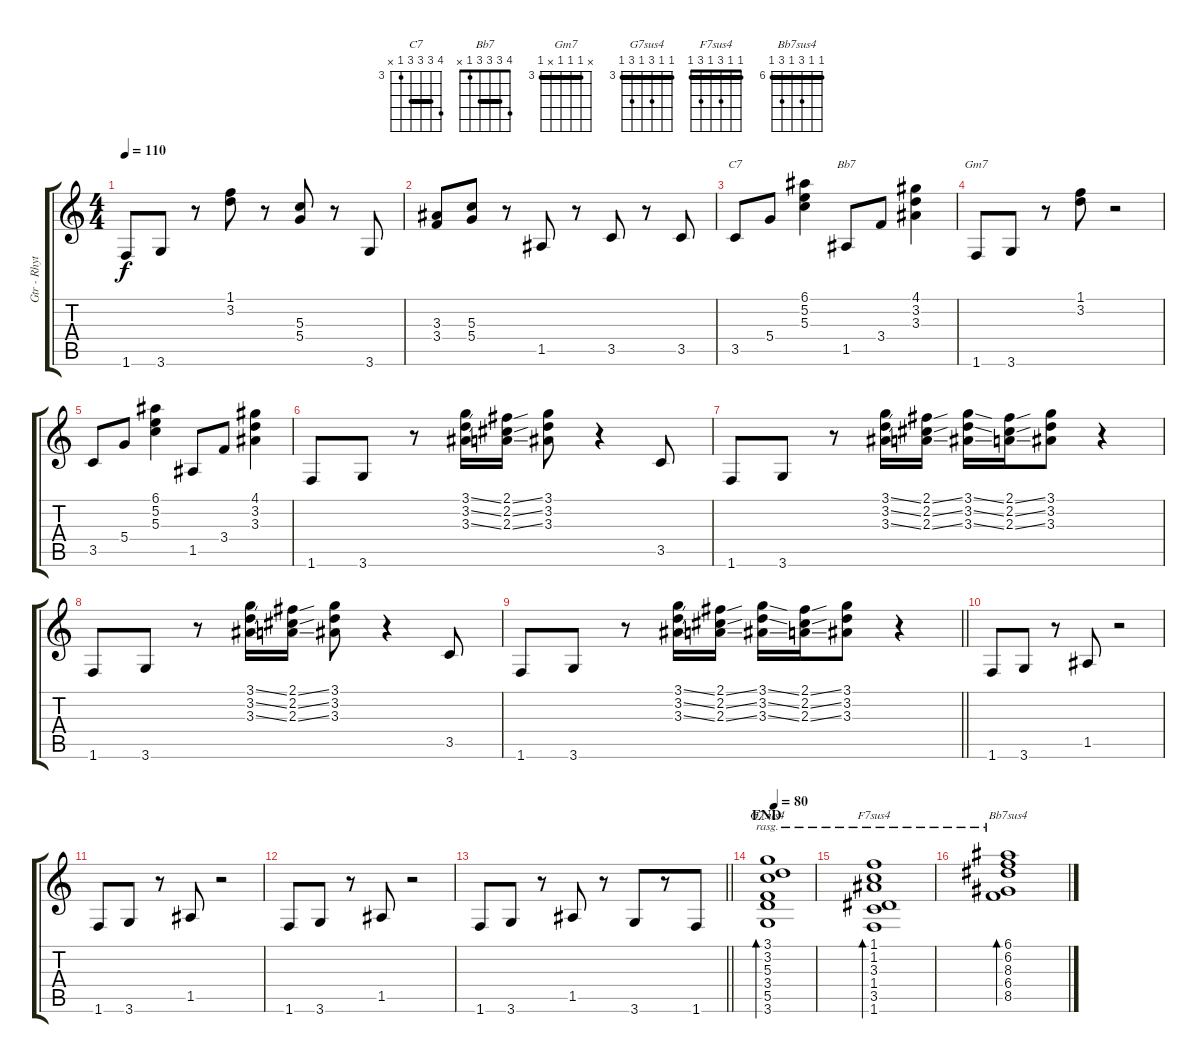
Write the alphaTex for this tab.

\track ("Gtr - Rhythm " "Gtr - Rhyt") {instrument overdrivenguitar}
\staff {score tabs}
\tuning (E4 B3 G3 D3 A2 E2) {hide}
\chord ("C7" 6 5 5 5 3 x) {firstfret 3 barre 5}
\chord ("Bb7" 4 3 3 3 1 x) {barre 3}
\chord ("Gm7" x 3 3 3 x 3) {firstfret 3 barre 3}
\chord ("G7sus4" 3 3 5 3 5 3) {firstfret 3 barre 3}
\chord ("F7sus4" 1 1 3 1 3 1) {barre 1}
\chord ("Bb7sus4" 6 6 8 6 8 6) {firstfret 6 barre 6}
\ts (4 4)
\tempo 110
\clef g2
\ks c
1.6.8{dy f} 3.6.8 r.8 (1.1 3.2).8 r.8 (5.3 5.4).8 r.8 3.6.8 |
(3.3 3.4).8 (5.3 5.4).8 r.8 1.5.8 r.8 3.5.8 r.8 3.5.8 |
3.5.8{ch "C7"} 5.4.8 (6.1 5.2 5.3).4 1.5.8{ch "Bb7"} 3.4.8 (4.1 3.2 3.3).4 |
1.6.8{ch "Gm7"} 3.6.8 r.8 (1.1 3.2).8 r.2 |
3.5.8 5.4.8 (6.1 5.2 5.3).4 1.5.8 3.4.8 (4.1 3.2 3.3).4 |
1.6.8 3.6.8 r.8 (3.1{ss} 3.2{ss} 3.3{ss}).16 (2.1{ss} 2.2{ss} 2.3{ss}).16 (3.1 3.2 3.3).8 r.4 3.5.8 |
1.6.8 3.6.8 r.8 (3.1{ss} 3.2{ss} 3.3{ss}).16 (2.1{ss} 2.2{ss} 2.3{ss}).16 (3.1{ss} 3.2{ss} 3.3{ss}).16 (2.1{ss} 2.2{ss} 2.3{ss}).16 (3.1 3.2 3.3).8 r.4 |
1.6.8 3.6.8 r.8 (3.1{ss} 3.2{ss} 3.3{ss}).16 (2.1{ss} 2.2{ss} 2.3{ss}).16 (3.1 3.2 3.3).8 r.4 3.5.8 |
\barLineRight lightlight
1.6.8 3.6.8 r.8 (3.1{ss} 3.2{ss} 3.3{ss}).16 (2.1{ss} 2.2{ss} 2.3{ss}).16 (3.1{ss} 3.2{ss} 3.3{ss}).16 (2.1{ss} 2.2{ss} 2.3{ss}).16 (3.1 3.2 3.3).8 r.4 |
1.6.8 3.6.8 r.8 1.5.8 r.2 |
1.6.8 3.6.8 r.8 1.5.8 r.2 |
1.6.8 3.6.8 r.8 1.5.8 r.2 |
\barLineRight lightlight
1.6.8 3.6.8 r.8 1.5.8 r.8 3.6.8{beam merge} r.8 1.6.8 |
\section ("" "END")
\tempo 80
(3.1 3.2 5.3 3.4 5.5 3.6).1{bd 480 ch "G7sus4" rasg ii} |
(1.1 1.2 3.3 1.4 3.5 1.6).1{bd 480 ch "F7sus4" rasg ii} |
(6.1 6.2 8.3 6.4 8.5).1{bd 480 ch "Bb7sus4" rasg ii}
